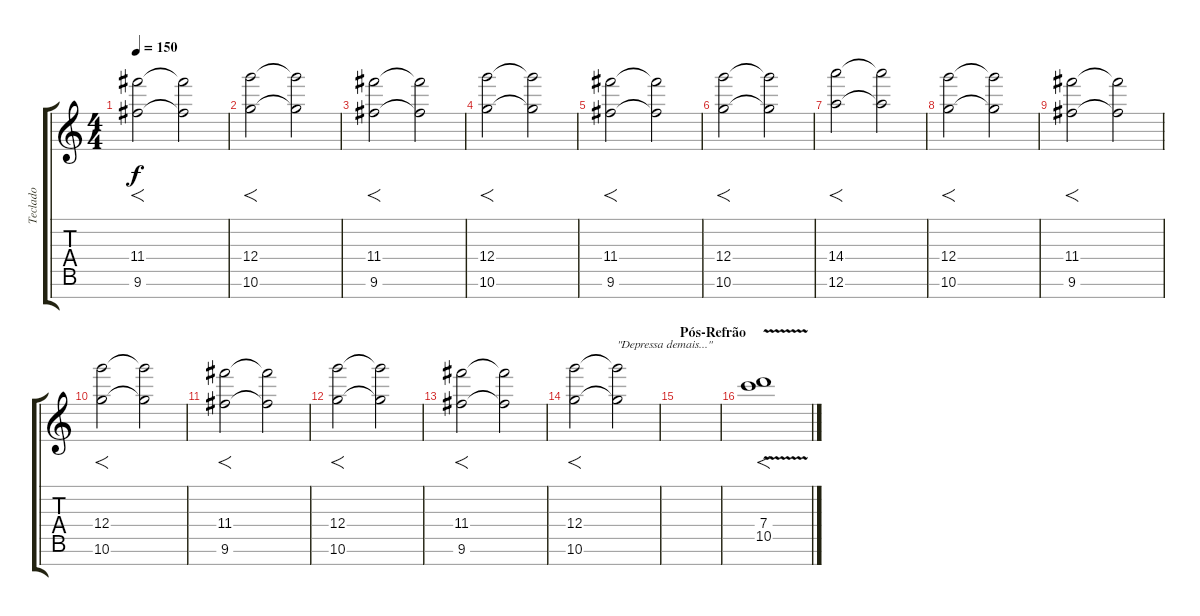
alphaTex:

\track ("Teclado" "Teclado") {instrument synthstrings2}
\staff {score tabs}
\tuning (A6 E6 B5 G5 D5 A4 E4) {hide}
\ts (4 4)
\tempo 150
\clef g2
\ks c
(11.4 9.6).2{f dy f} (11.4{t} 9.6{t}).2 |
(12.4 10.6).2{f} (12.4{t} 10.6{t}).2 |
(11.4 9.6).2{f} (11.4{t} 9.6{t}).2 |
(12.4 10.6).2{f} (12.4{t} 10.6{t}).2 |
(11.4 9.6).2{f} (11.4{t} 9.6{t}).2 |
(12.4 10.6).2{f} (12.4{t} 10.6{t}).2 |
(14.4 12.6).2{f} (14.4{t} 12.6{t}).2 |
(12.4 10.6).2{f} (12.4{t} 10.6{t}).2 |
(11.4 9.6).2{f} (11.4{t} 9.6{t}).2 |
(12.4 10.6).2{f} (12.4{t} 10.6{t}).2 |
(11.4 9.6).2{f} (11.4{t} 9.6{t}).2 |
(12.4 10.6).2{f} (12.4{t} 10.6{t}).2 |
(11.4 9.6).2{f} (11.4{t} 9.6{t}).2 |
(12.4 10.6).2{f} (12.4{t} 10.6{t}).2{txt "\"Depressa demais...\""} |
\section ("" "Pós-Refrão")
|
(7.4{v} 10.5{v}).1{f}
